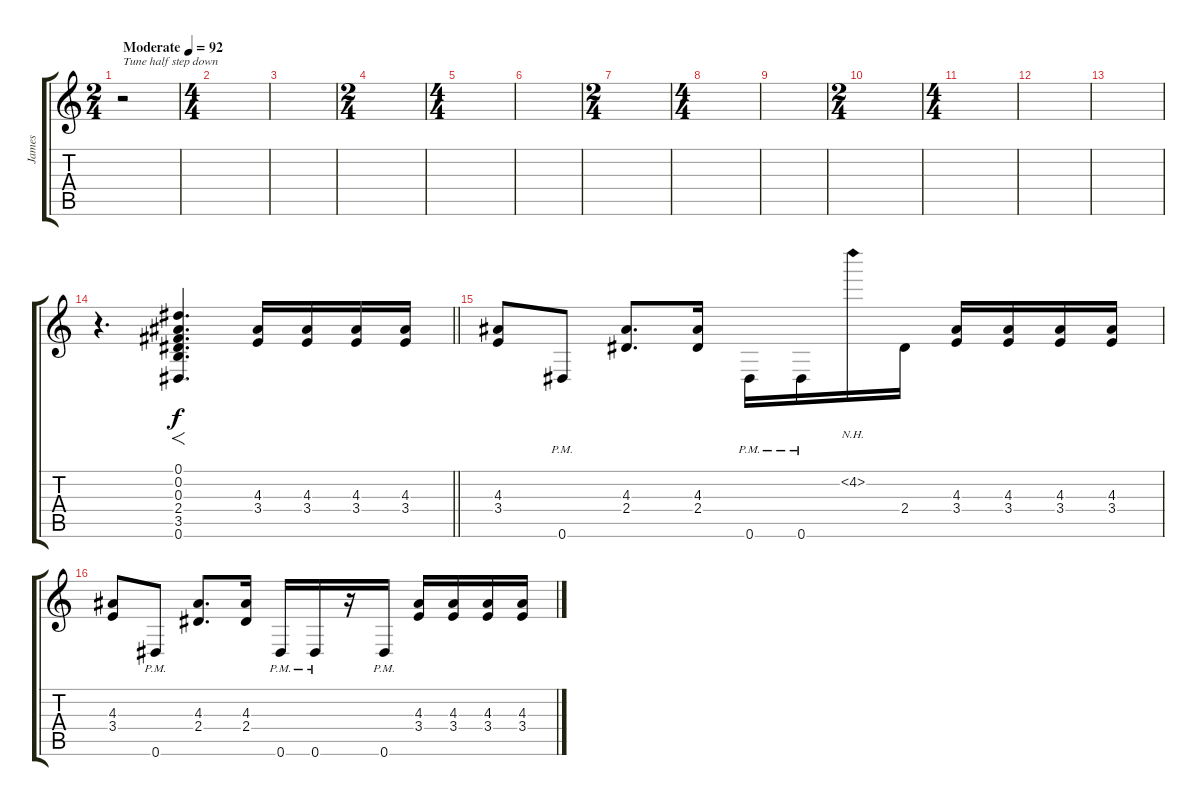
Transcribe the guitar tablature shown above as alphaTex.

\track ("James" "James") {instrument distortionguitar}
\staff {score tabs}
\tuning (Eb4 Bb3 Gb3 Db3 Ab2 Eb2) {hide}
\ts (2 4)
\tempo (92 "Moderate")
\clef g2
\ks c
r.2{txt "Tune half step down" dy f instrument distortionguitar} |
\ts (4 4)
|
|
\ts (2 4)
|
\ts (4 4)
|
|
\ts (2 4)
|
\ts (4 4)
|
|
\ts (2 4)
|
\ts (4 4)
|
|
|
\barLineRight lightlight
r.4{d} (0.1 0.2 0.3 2.4 3.5 0.6).4{f d} (4.3 3.4).16 (4.3 3.4).16 (4.3 3.4).16 (4.3 3.4).16 |
\section ("" "")
(4.3 3.4).8 0.6{pm}.8 (4.3 2.4).8{d} (4.3 2.4).16 0.6{pm}.16 0.6{pm}.16 4.2{nh}.16 2.4.16 (4.3 3.4).16 (4.3 3.4).16 (4.3 3.4).16 (4.3 3.4).16 |
(4.3 3.4).8 0.6{pm}.8 (4.3 2.4).8{d} (4.3 2.4).16 0.6{pm}.16 0.6{pm}.16 r.16 0.6{pm}.16 (4.3 3.4).16 (4.3 3.4).16 (4.3 3.4).16 (4.3 3.4).16
